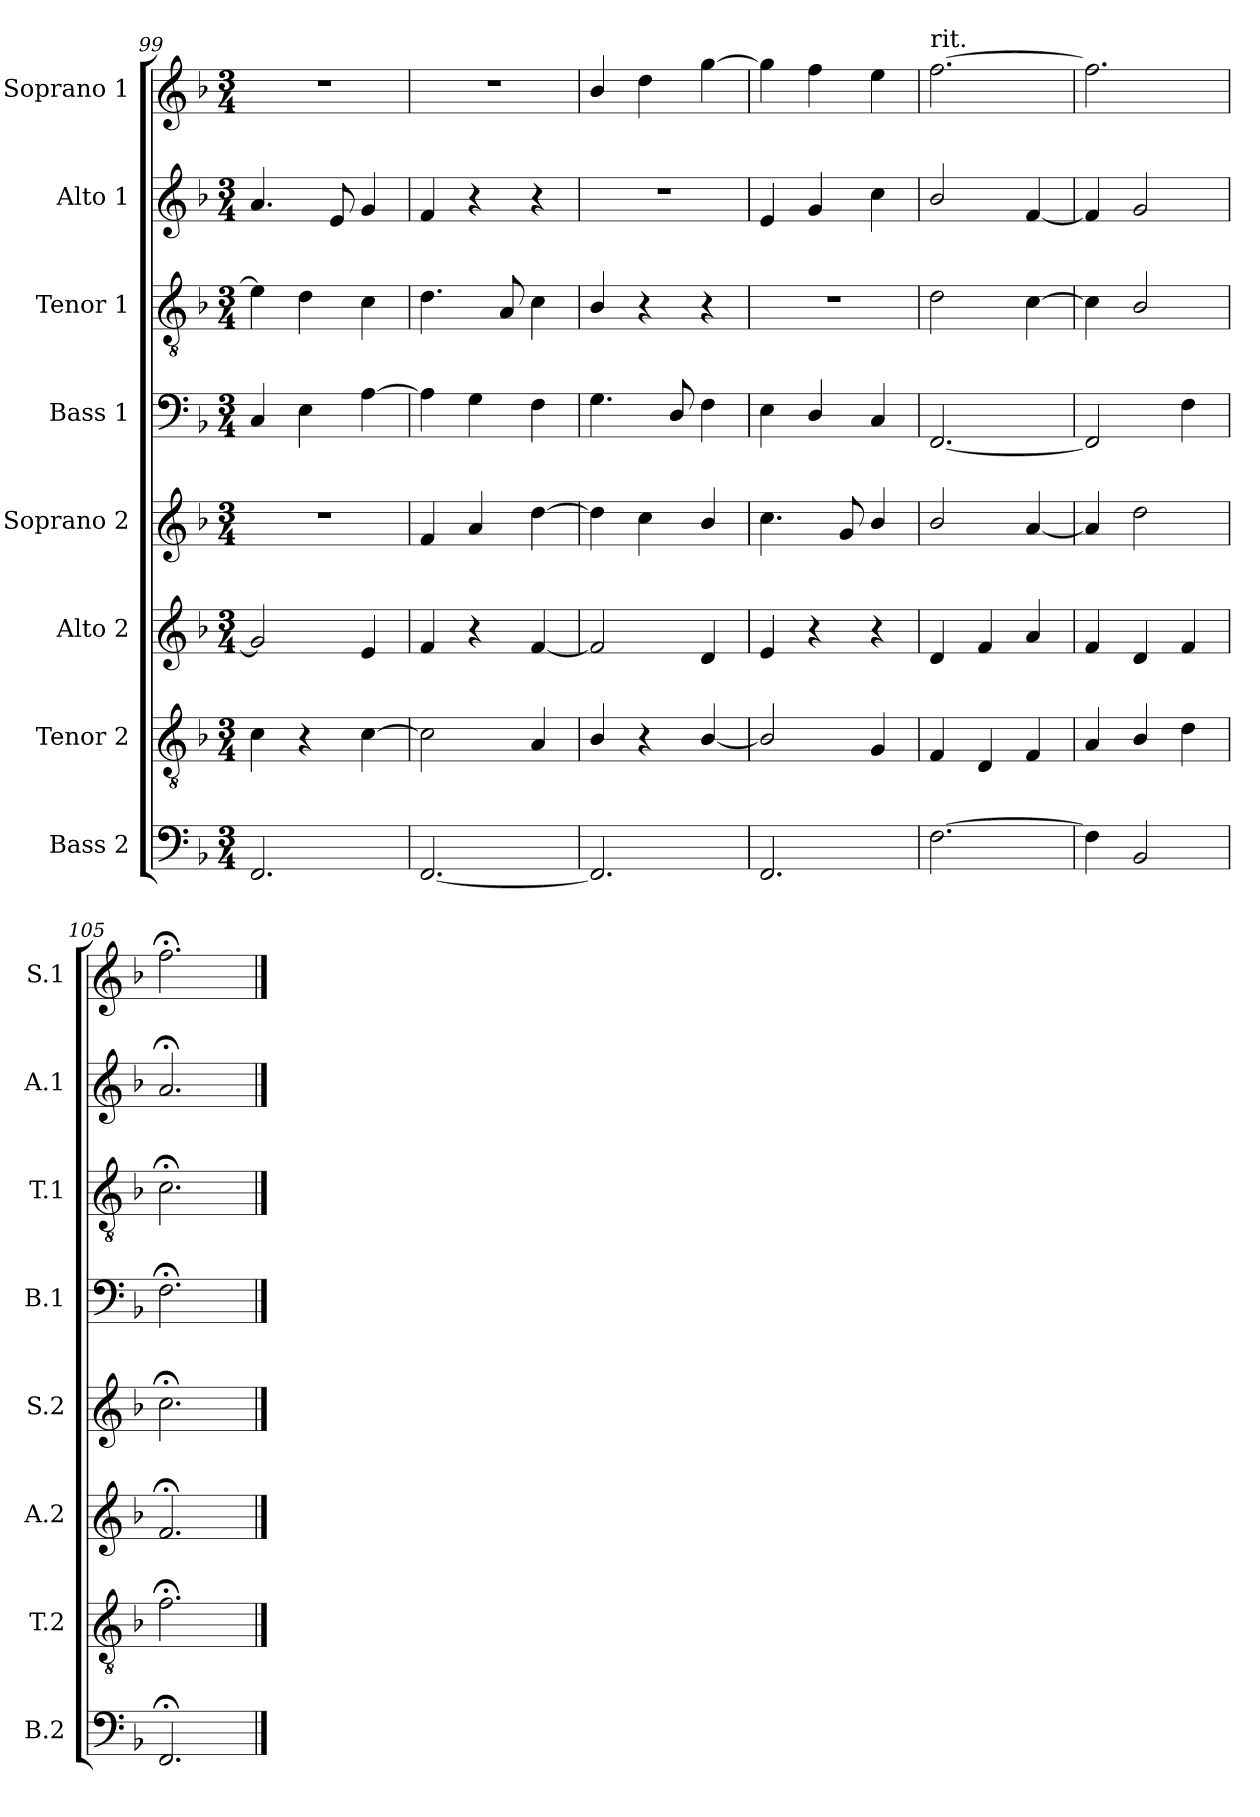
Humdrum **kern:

**kern	**kern	**kern	**kern	**kern	**kern	**kern	**kern
*part8	*part7	*part6	*part5	*part4	*part3	*part2	*part1
*staff8	*staff7	*staff6	*staff5	*staff4	*staff3	*staff2	*staff1
*I"Bass 2	*I"Tenor 2	*I"Alto 2	*I"Soprano 2	*I"Bass 1	*I"Tenor 1	*I"Alto 1	*I"Soprano 1
*I'B.2	*I'T.2	*I'A.2	*I'S.2	*I'B.1	*I'T.1	*I'A.1	*I'S.1
!!LO:PB:g=z
*clefF4	*clefGv2	*clefG2	*clefG2	*clefF4	*clefGv2	*clefG2	*clefG2
*	*ITrd7c12	*	*	*	*ITrd7c12	*	*
*k[b-]	*k[b-]	*k[b-]	*k[b-]	*k[b-]	*k[b-]	*k[b-]	*k[b-]
*F:	*F:	*F:	*F:	*F:	*F:	*F:	*F:
*M3/4	*M3/4	*M3/4	*M3/4	*M3/4	*M3/4	*M3/4	*M3/4
=99	=99	=99	=99	=99	=99	=99	=99
!	!	!	!LO:N:vis=1	!	!	!	!LO:N:vis=1
2.FFi/	4Ci\	2gi/]	2.r	4Ci/	4Ei\]	4.ai/	2.r
.	4r	.	.	4Ei\	4Di\	.	.
.	.	.	.	.	.	8ei/	.
.	[4Ci\	4ei/	.	[4Ai\	4Ci\	4gi/	.
=100	=100	=100	=100	=100	=100	=100	=100
!	!	!	!	!	!	!	!LO:N:vis=1
[2.FFi/	2Ci\]	4fi/	4fi/	4Ai\]	4.Di\	4fi/	2.r
.	.	4r	4ai/	4Gi\	.	4r	.
.	.	.	.	.	8AAi/	.	.
.	4AAi/	[4fi/	[4ddi\	4Fi\	4Ci\	4r	.
=101	=101	=101	=101	=101	=101	=101	=101
!	!	!	!	!	!	!LO:N:vis=1	!
2.FFi/]	4BB-i/	2fi/]	4ddi\]	4.Gi\	4BB-i/	2.r	4b-i/
.	4r	.	4cci\	.	4r	.	4ddi\
.	.	.	.	8Di/	.	.	.
.	[4BB-i/	4di/	4b-i/	4Fi\	4r	.	[4ggi\
=102	=102	=102	=102	=102	=102	=102	=102
!	!	!	!	!	!LO:N:vis=1	!	!
2.FFi/	2BB-i/]	4ei/	4.cci\	4Ei\	2.r	4ei/	4ggi\]
.	.	4r	.	4Di/	.	4gi/	4ffi\
.	.	.	8gi/	.	.	.	.
.	4GGi/	4r	4b-i/	4Ci/	.	4cci\	4eei\
=103	=103	=103	=103	=103	=103	=103	=103
!	!	!	!	!	!	!	!LO:TX:t=rit.
[2.Fi\	4FFi/	4di/	2b-i/	[2.FFi/	2Di\	2b-i/	[2.ffi\
.	4DDi/	4fi/	.	.	.	.	.
.	4FFi/	4ai/	[4ai/	.	[4Ci\	[4fi/	.
=104	=104	=104	=104	=104	=104	=104	=104
4Fi\]	4AAi/	4fi/	4ai/]	2FFi/]	4Ci\]	4fi/]	2.ffi\]
2BB-i/	4BB-i/	4di/	2ddi\	.	2BB-i/	2gi/	.
.	4Di\	4fi/	.	4Fi\	.	.	.
=105	=105	=105	=105	=105	=105	=105	=105
2.FF;i/	2.F;i\	2.f;i/	2.cc;i\	2.F;i\	2.C;i\	2.a;i/	2.ff;i\
==	==	==	==	==	==	==	==
*-	*-	*-	*-	*-	*-	*-	*-
